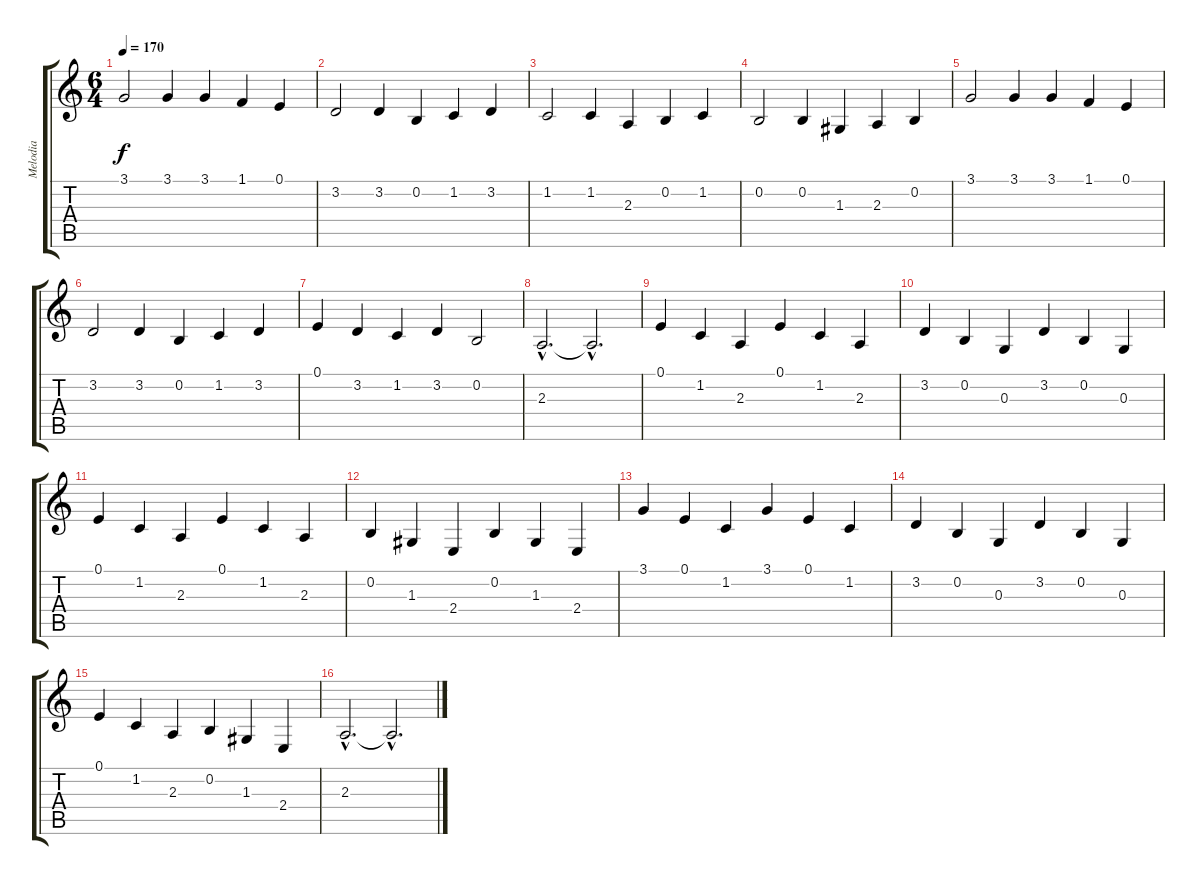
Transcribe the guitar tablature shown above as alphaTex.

\track ("Melodia" "Melodia") {instrument recorder}
\staff {score tabs}
\tuning (E4 B3 G3 D3 A2 E2) {hide}
\ts (6 4)
\tempo 170
\clef g2
\ks c
3.1.2{dy f} 3.1.4 3.1.4 1.1.4 0.1.4 |
3.2.2 3.2.4 0.2.4 1.2.4 3.2.4 |
1.2.2 1.2.4 2.3.4 0.2.4 1.2.4 |
0.2.2 0.2.4 1.3.4 2.3.4 0.2.4 |
3.1.2 3.1.4 3.1.4 1.1.4 0.1.4 |
3.2.2 3.2.4 0.2.4 1.2.4 3.2.4 |
0.1.4 3.2.4 1.2.4 3.2.4 0.2.2 |
2.3{hac}.2{d} 2.3{hac t}.2{d} |
0.1.4 1.2.4 2.3.4 0.1.4 1.2.4 2.3.4 |
3.2.4 0.2.4 0.3.4 3.2.4 0.2.4 0.3.4 |
0.1.4 1.2.4 2.3.4 0.1.4 1.2.4 2.3.4 |
0.2.4 1.3.4 2.4.4 0.2.4 1.3.4 2.4.4 |
3.1.4 0.1.4 1.2.4 3.1.4 0.1.4 1.2.4 |
3.2.4 0.2.4 0.3.4 3.2.4 0.2.4 0.3.4 |
0.1.4 1.2.4 2.3.4 0.2.4 1.3.4 2.4.4 |
2.3{hac}.2{d} 2.3{hac t}.2{d}
